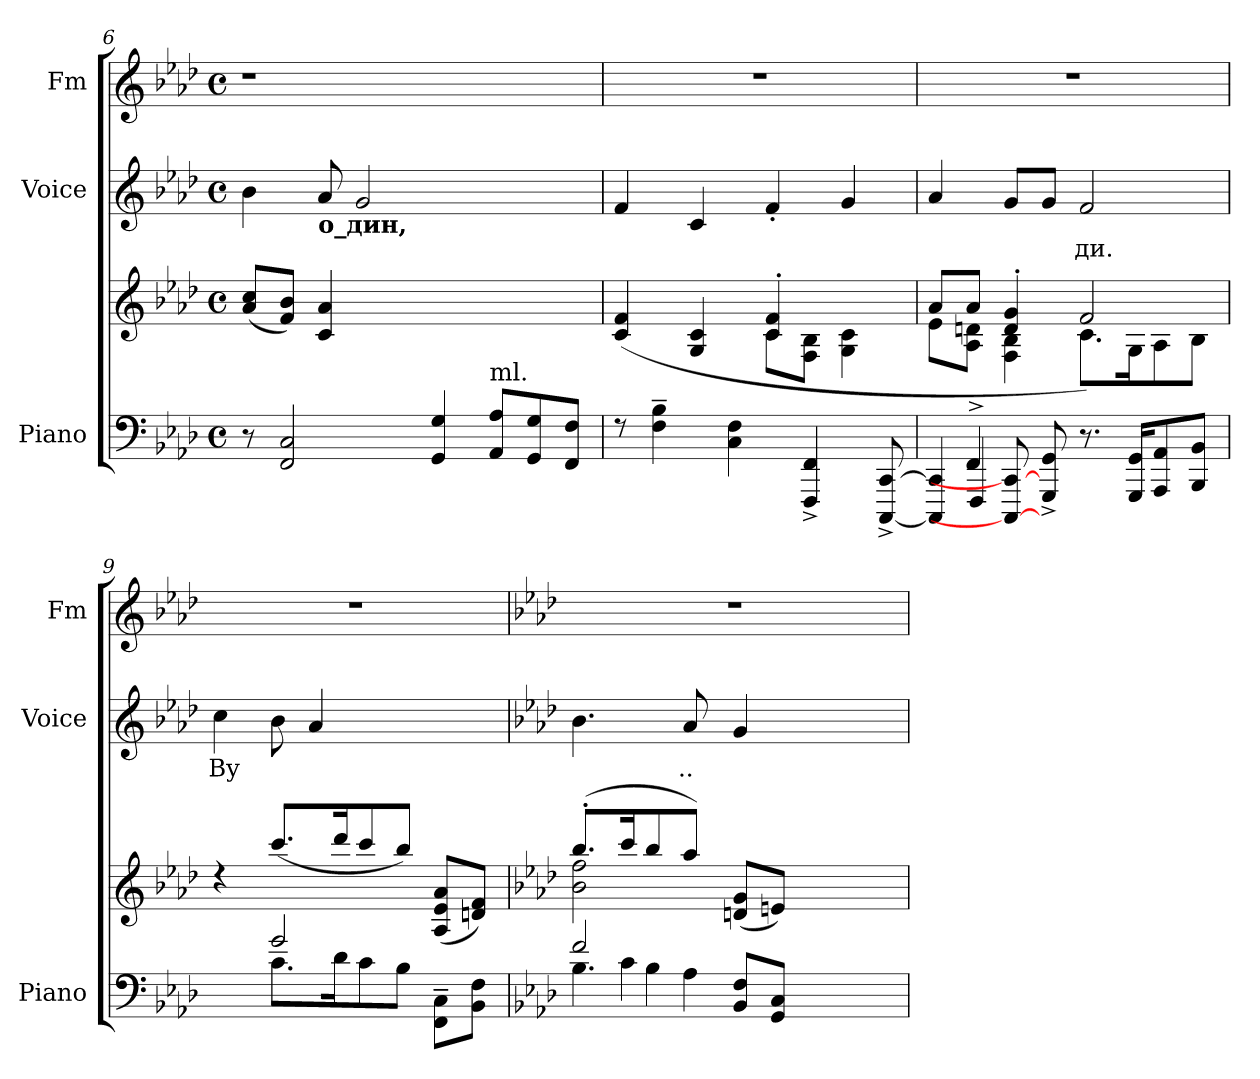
**kern	**kern	**kern	**text	**kern
*part3	*part3	*part2	*part2	*part1
*staff4	*staff3	*staff2	*staff2	*staff1
*I"Piano	*	*I"Voice	*	*I"Fm
*I'Piano	*	*I'Voice	*	*I'Fm
*clefF4	*clefG2	*clefG2	*	*clefG2
*k[b-e-a-d-]	*k[b-e-a-d-]	*k[b-e-a-d-]	*	*k[b-e-a-d-]
*M4/4	*M4/4	*M4/4	*	*M4/4
*met(c)	*met(c)	*met(c)	*	*met(c)
=6	=6	=6	=6	=6
8r	(<8a-/ 8cc/L	4b-\	.	1r
2FF/ 2C/	8f/ 8b-/J)	.	.	.
!	!	!LO:TX:b:B:t=о_дин,	!	!
.	4c/ 4a-/	8a-/	.	.
.	.	2g/	.	.
.	2.ryy	.	.	.
4GG/ 4G/	.	.	.	.
!LO:TX:a:t=ml.	!	!	!	!
8AA-/ 8A-/L	.	4.ryy	.	.
8GG/ 8G/	.	.	.	4ryy
8FF/ 8F/J	.	.	.	.
!!LO:LB:g=z
=7	=7	=7	=7	=7
*	*^	*	*	*
8rE	(>4c/ 4f/	2ryy	4f/	.	1r
4F\~< 4B-\~<	.	.	.	.	.
.	4G/ 4c/	.	4c/	.	.
4C\ 4F\	.	.	.	.	.
.	4c/'> 4f/'>	8c\L	4f'</	.	.
4FFF/^< 4FF/^<	.	8F\ 8B-\J	.	.	.
.	4ryy	4G\ 4c\	4g/	.	.
[<8CCC/^< [>8CC/^<	.	.	.	.	.
=8	=8	=8	=8	=8	=8
*^	*	*	*	*	*
*	*^	*	*	*	*	*
4CCC/] 4CC/]	8ryy	8ryy	8a-/L	8e-\L	4a-/	.	1r
.	4FF/	4FFF^</	8a-/J	8A-\ 8dn\J	.	.	.
8CCC/_ 8CC/_	.	.	4d/'< 4g/'<	4F\ 4B-\	8g/L	.	.
2ryy	8GGG/^< 8GG/^<	2ryy	.	.	8g/J	.	.
!	!	!	!	!	!	!LO:LY:b	!
.	8.r	.	2f/)	8.c\L	2f/	ди.	.
.	16GGG/ 16GG/KL	.	.	16G\k	.	.	.
.	8AAA-/ 8AA-/	.	.	8A-\	.	.	.
8ryy	8BBB-/ 8BB-/J	8ryy	.	8B-\J	.	.	.
=9	=9	=9	=9	=9	=9	=9	=9
!	!	!	!	!	!	!LO:LY:b	!
*	*v	*v	*	*	*	*	*
*	*	*v	*v	*	*	*
4ryy	4ryy	4rdd	4cc\	By	1r
2g/	8.c\L	(>8.ccc/L	8b-\	.	.
.	.	.	4a-/	.	.
.	16d-\k	16ddd-/k	.	.	.
.	8c\	8ccc/	.	.	.
.	8B-\J	8bb-/J)	4.ryy	.	.
4ryy	8FF\~> 8C\~>L	(<8A-/ 8e-/ 8a-/L	.	.	.
.	8BB-\ 8F\J	8dn/ 8f/J)	.	.	.
*v	*v	*	*	*	*
!!LO:PB:g=z
=10	=10	=10	=10	=10
*k[b-e-a-d-]	*k[b-e-a-d-]	*k[b-e-a-d-]	*	*k[b-e-a-d-]
*^	*^	*	*	*
*	*^	*	*	*	*	*
*	*	*^	*	*	*	*	*
2f/	4.B-\	8.ryy	4ryy	(>8.bb-'>/L	2b-\ 2ff\	4.b-\	.	1r
.	.	4c\	.	16ccc/k	.	.	.	.
.	.	.	4B-\	8bb-/	.	.	.	.
!	!	!	!	!	!	!	!LO:LY:b	!
.	4A-\	.	.	8aa-/J)	.	8a-/	..	.
.	.	4ryy	.	.	.	.	.	.
8BB-/ 8F/L	.	.	4ryy	(<8dn/ 8g/L	4ryy	4g/	.	.
8GG/ 8C/J	4ryy	.	.	8en/J)	.	.	.	.
.	.	4ryy	.	.	.	.	.	.
4ryy	.	.	4ryy	4ryy	4ryy	4ryy	.	.
.	8ryy	.	.	.	.	.	.	.
.	.	16ryy	.	.	.	.	.	.
*v	*v	*v	*v	*	*	*	*	*
*	*v	*v	*	*	*
=	=	=	=	=
*-	*-	*-	*-	*-
